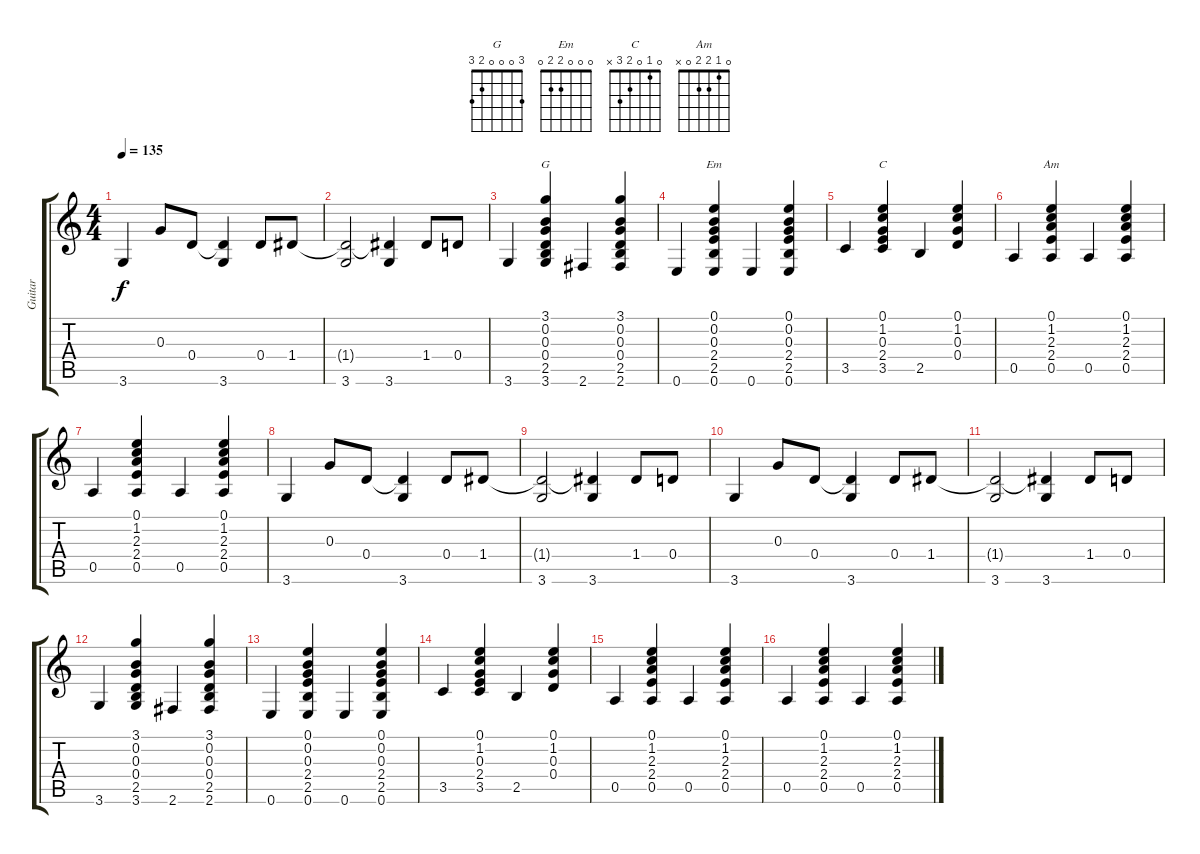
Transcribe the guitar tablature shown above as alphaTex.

\track ("Guitar" "Guitar") {instrument acousticguitarsteel}
\staff {score tabs}
\tuning (E4 B3 G3 D3 A2 E2) {hide}
\chord ("G" 3 0 0 0 2 3)
\chord ("Em" 0 0 0 2 2 0)
\chord ("C" 0 1 0 2 3 x)
\chord ("Am" 0 1 2 2 0 x)
\ts (4 4)
\tempo 135
\clef g2
\ks c
3.6.4{dy f} 0.3.8 0.4.8 (0.4{t} 3.6).4 0.4.8 1.4.8 |
(1.4{t} 3.6).2 (1.4{t} 3.6).4 1.4.8 0.4.8 |
3.6.4 (3.1 0.2 0.3 0.4 2.5 3.6).4{ch "G"} 2.6.4 (3.1 0.2 0.3 0.4 2.5 2.6).4 |
0.6.4 (0.1 0.2 0.3 2.4 2.5 0.6).4{ch "Em"} 0.6.4 (0.1 0.2 0.3 2.4 2.5 0.6).4 |
3.5.4 (0.1 1.2 0.3 2.4 3.5).4{ch "C"} 2.5.4 (0.1 1.2 0.3 0.4).4 |
0.5.4 (0.1 1.2 2.3 2.4 0.5).4{ch "Am"} 0.5.4 (0.1 1.2 2.3 2.4 0.5).4 |
0.5.4 (0.1 1.2 2.3 2.4 0.5).4 0.5.4 (0.1 1.2 2.3 2.4 0.5).4 |
3.6.4 0.3.8 0.4.8 (0.4{t} 3.6).4 0.4.8 1.4.8 |
(1.4{t} 3.6).2 (1.4{t} 3.6).4 1.4.8 0.4.8 |
3.6.4 0.3.8 0.4.8 (0.4{t} 3.6).4 0.4.8 1.4.8 |
(1.4{t} 3.6).2 (1.4{t} 3.6).4 1.4.8 0.4.8 |
3.6.4 (3.1 0.2 0.3 0.4 2.5 3.6).4 2.6.4 (3.1 0.2 0.3 0.4 2.5 2.6).4 |
0.6.4 (0.1 0.2 0.3 2.4 2.5 0.6).4 0.6.4 (0.1 0.2 0.3 2.4 2.5 0.6).4 |
3.5.4 (0.1 1.2 0.3 2.4 3.5).4 2.5.4 (0.1 1.2 0.3 0.4).4 |
0.5.4 (0.1 1.2 2.3 2.4 0.5).4 0.5.4 (0.1 1.2 2.3 2.4 0.5).4 |
0.5.4 (0.1 1.2 2.3 2.4 0.5).4 0.5.4 (0.1 1.2 2.3 2.4 0.5).4
